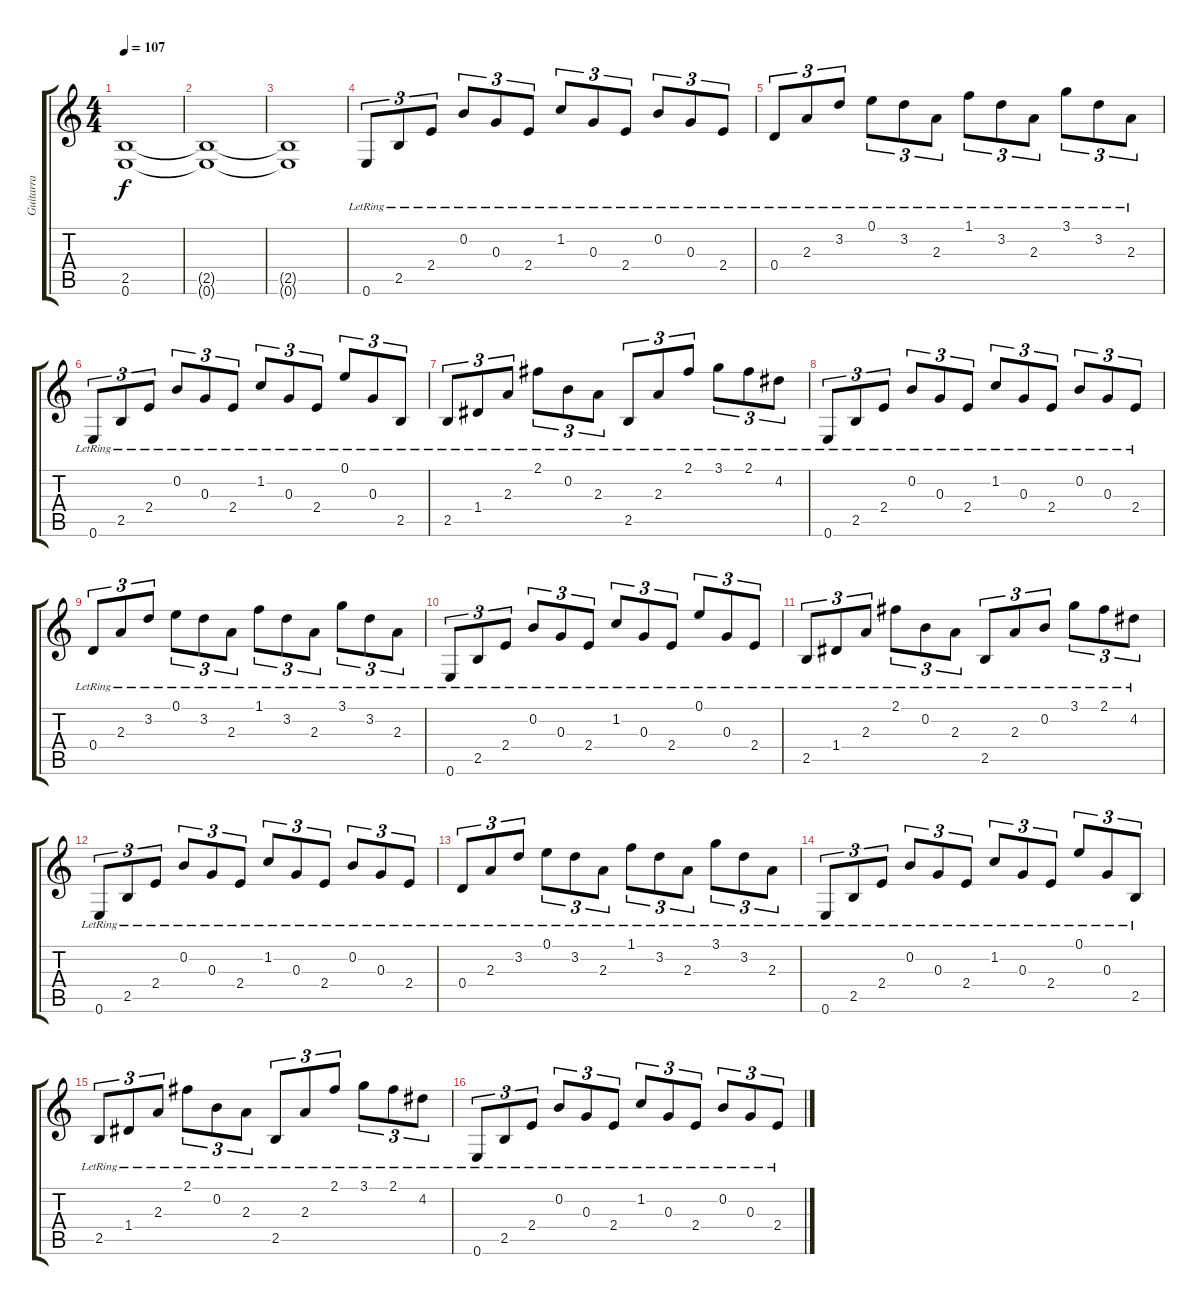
\track ("Guitarra" "Guitarra") {instrument distortionguitar}
\staff {score tabs}
\tuning (E4 B3 G3 D3 A2 E2) {hide}
\ts (4 4)
\tempo 107
\clef g2
\ks c
(2.5{t} 0.6{t}).1{dy f} |
(2.5{t} 0.6{t}).1 |
(2.5{t} 0.6{t}).1 |
0.6{lr}.8{tu (3 2) volume 16 instrument acousticguitarsteel} 2.5{lr}.8{tu (3 2)} 2.4{lr}.8{tu (3 2)} 0.2{lr}.8{tu (3 2)} 0.3{lr}.8{tu (3 2)} 2.4{lr}.8{tu (3 2)} 1.2{lr}.8{tu (3 2)} 0.3{lr}.8{tu (3 2)} 2.4{lr}.8{tu (3 2)} 0.2{lr}.8{tu (3 2)} 0.3{lr}.8{tu (3 2)} 2.4{lr}.8{tu (3 2)} |
0.4{lr}.8{tu (3 2)} 2.3{lr}.8{tu (3 2)} 3.2{lr}.8{tu (3 2)} 0.1{lr}.8{tu (3 2)} 3.2{lr}.8{tu (3 2)} 2.3{lr}.8{tu (3 2)} 1.1{lr}.8{tu (3 2)} 3.2{lr}.8{tu (3 2)} 2.3{lr}.8{tu (3 2)} 3.1{lr}.8{tu (3 2)} 3.2{lr}.8{tu (3 2)} 2.3{lr}.8{tu (3 2)} |
0.6{lr}.8{tu (3 2)} 2.5{lr}.8{tu (3 2)} 2.4{lr}.8{tu (3 2)} 0.2{lr}.8{tu (3 2)} 0.3{lr}.8{tu (3 2)} 2.4{lr}.8{tu (3 2)} 1.2{lr}.8{tu (3 2)} 0.3{lr}.8{tu (3 2)} 2.4{lr}.8{tu (3 2)} 0.1{lr}.8{tu (3 2)} 0.3{lr}.8{tu (3 2)} 2.5{lr}.8{tu (3 2)} |
2.5{lr}.8{tu (3 2)} 1.4{lr}.8{tu (3 2)} 2.3{lr}.8{tu (3 2)} 2.1{lr}.8{tu (3 2)} 0.2{lr}.8{tu (3 2)} 2.3{lr}.8{tu (3 2)} 2.5{lr}.8{tu (3 2)} 2.3{lr}.8{tu (3 2)} 2.1{lr}.8{tu (3 2)} 3.1{lr}.8{tu (3 2)} 2.1{lr}.8{tu (3 2)} 4.2{lr}.8{tu (3 2)} |
0.6{lr}.8{tu (3 2)} 2.5{lr}.8{tu (3 2)} 2.4{lr}.8{tu (3 2)} 0.2{lr}.8{tu (3 2)} 0.3{lr}.8{tu (3 2)} 2.4{lr}.8{tu (3 2)} 1.2{lr}.8{tu (3 2)} 0.3{lr}.8{tu (3 2)} 2.4{lr}.8{tu (3 2)} 0.2{lr}.8{tu (3 2)} 0.3{lr}.8{tu (3 2)} 2.4{lr}.8{tu (3 2)} |
0.4{lr}.8{tu (3 2)} 2.3{lr}.8{tu (3 2)} 3.2{lr}.8{tu (3 2)} 0.1{lr}.8{tu (3 2)} 3.2{lr}.8{tu (3 2)} 2.3{lr}.8{tu (3 2)} 1.1{lr}.8{tu (3 2)} 3.2{lr}.8{tu (3 2)} 2.3{lr}.8{tu (3 2)} 3.1{lr}.8{tu (3 2)} 3.2{lr}.8{tu (3 2)} 2.3{lr}.8{tu (3 2)} |
0.6{lr}.8{tu (3 2)} 2.5{lr}.8{tu (3 2)} 2.4{lr}.8{tu (3 2)} 0.2{lr}.8{tu (3 2)} 0.3{lr}.8{tu (3 2)} 2.4{lr}.8{tu (3 2)} 1.2{lr}.8{tu (3 2)} 0.3{lr}.8{tu (3 2)} 2.4{lr}.8{tu (3 2)} 0.1{lr}.8{tu (3 2)} 0.3{lr}.8{tu (3 2)} 2.4{lr}.8{tu (3 2)} |
2.5{lr}.8{tu (3 2)} 1.4{lr}.8{tu (3 2)} 2.3{lr}.8{tu (3 2)} 2.1{lr}.8{tu (3 2)} 0.2{lr}.8{tu (3 2)} 2.3{lr}.8{tu (3 2)} 2.5{lr}.8{tu (3 2)} 2.3{lr}.8{tu (3 2)} 0.2{lr}.8{tu (3 2)} 3.1{lr}.8{tu (3 2)} 2.1{lr}.8{tu (3 2)} 4.2{lr}.8{tu (3 2)} |
0.6{lr}.8{tu (3 2)} 2.5{lr}.8{tu (3 2)} 2.4{lr}.8{tu (3 2)} 0.2{lr}.8{tu (3 2)} 0.3{lr}.8{tu (3 2)} 2.4{lr}.8{tu (3 2)} 1.2{lr}.8{tu (3 2)} 0.3{lr}.8{tu (3 2)} 2.4{lr}.8{tu (3 2)} 0.2{lr}.8{tu (3 2)} 0.3{lr}.8{tu (3 2)} 2.4{lr}.8{tu (3 2)} |
0.4{lr}.8{tu (3 2)} 2.3{lr}.8{tu (3 2)} 3.2{lr}.8{tu (3 2)} 0.1{lr}.8{tu (3 2)} 3.2{lr}.8{tu (3 2)} 2.3{lr}.8{tu (3 2)} 1.1{lr}.8{tu (3 2)} 3.2{lr}.8{tu (3 2)} 2.3{lr}.8{tu (3 2)} 3.1{lr}.8{tu (3 2)} 3.2{lr}.8{tu (3 2)} 2.3{lr}.8{tu (3 2)} |
0.6{lr}.8{tu (3 2)} 2.5{lr}.8{tu (3 2)} 2.4{lr}.8{tu (3 2)} 0.2{lr}.8{tu (3 2)} 0.3{lr}.8{tu (3 2)} 2.4{lr}.8{tu (3 2)} 1.2{lr}.8{tu (3 2)} 0.3{lr}.8{tu (3 2)} 2.4{lr}.8{tu (3 2)} 0.1{lr}.8{tu (3 2)} 0.3{lr}.8{tu (3 2)} 2.5{lr}.8{tu (3 2)} |
2.5{lr}.8{tu (3 2)} 1.4{lr}.8{tu (3 2)} 2.3{lr}.8{tu (3 2)} 2.1{lr}.8{tu (3 2)} 0.2{lr}.8{tu (3 2)} 2.3{lr}.8{tu (3 2)} 2.5{lr}.8{tu (3 2)} 2.3{lr}.8{tu (3 2)} 2.1{lr}.8{tu (3 2)} 3.1{lr}.8{tu (3 2)} 2.1{lr}.8{tu (3 2)} 4.2{lr}.8{tu (3 2)} |
0.6{lr}.8{tu (3 2)} 2.5{lr}.8{tu (3 2)} 2.4{lr}.8{tu (3 2)} 0.2{lr}.8{tu (3 2)} 0.3{lr}.8{tu (3 2)} 2.4{lr}.8{tu (3 2)} 1.2{lr}.8{tu (3 2)} 0.3{lr}.8{tu (3 2)} 2.4{lr}.8{tu (3 2)} 0.2{lr}.8{tu (3 2)} 0.3{lr}.8{tu (3 2)} 2.4{lr}.8{tu (3 2)}
